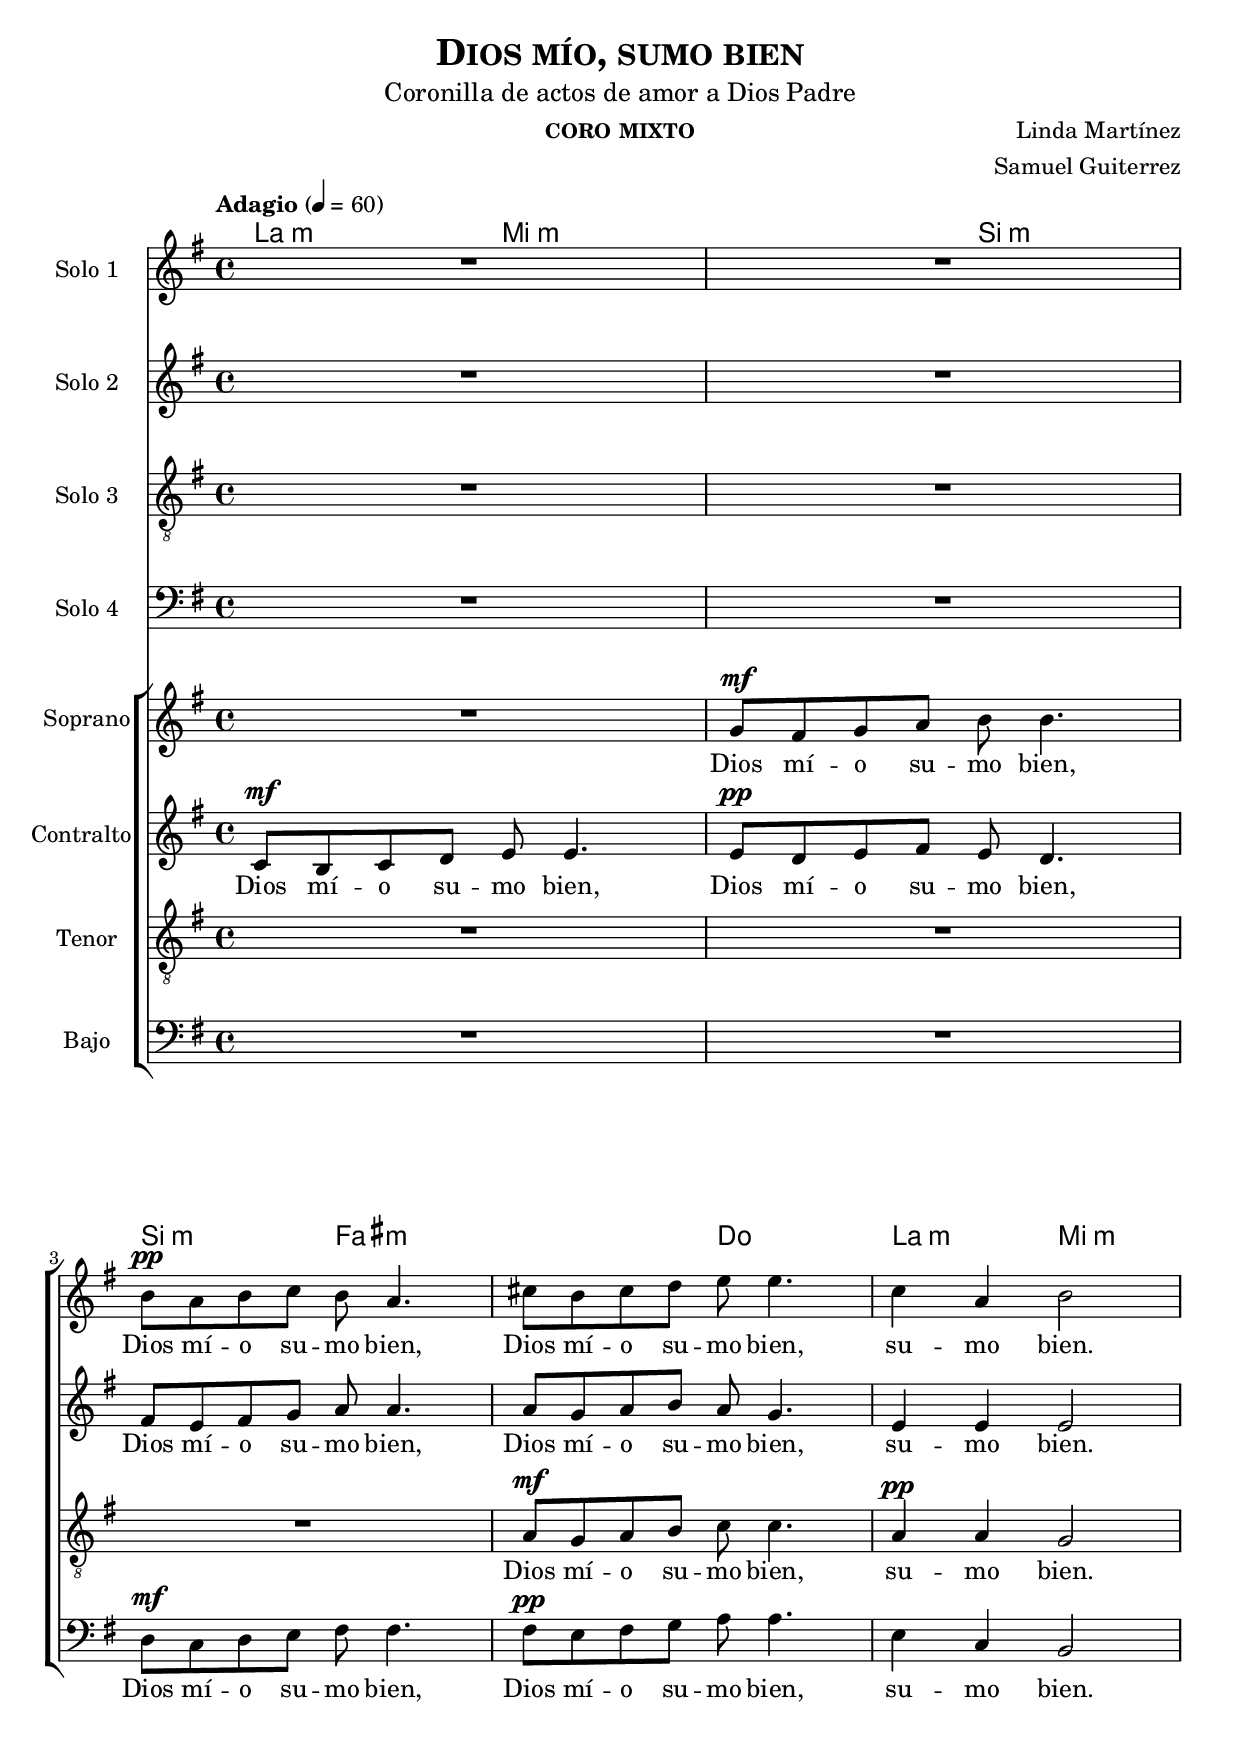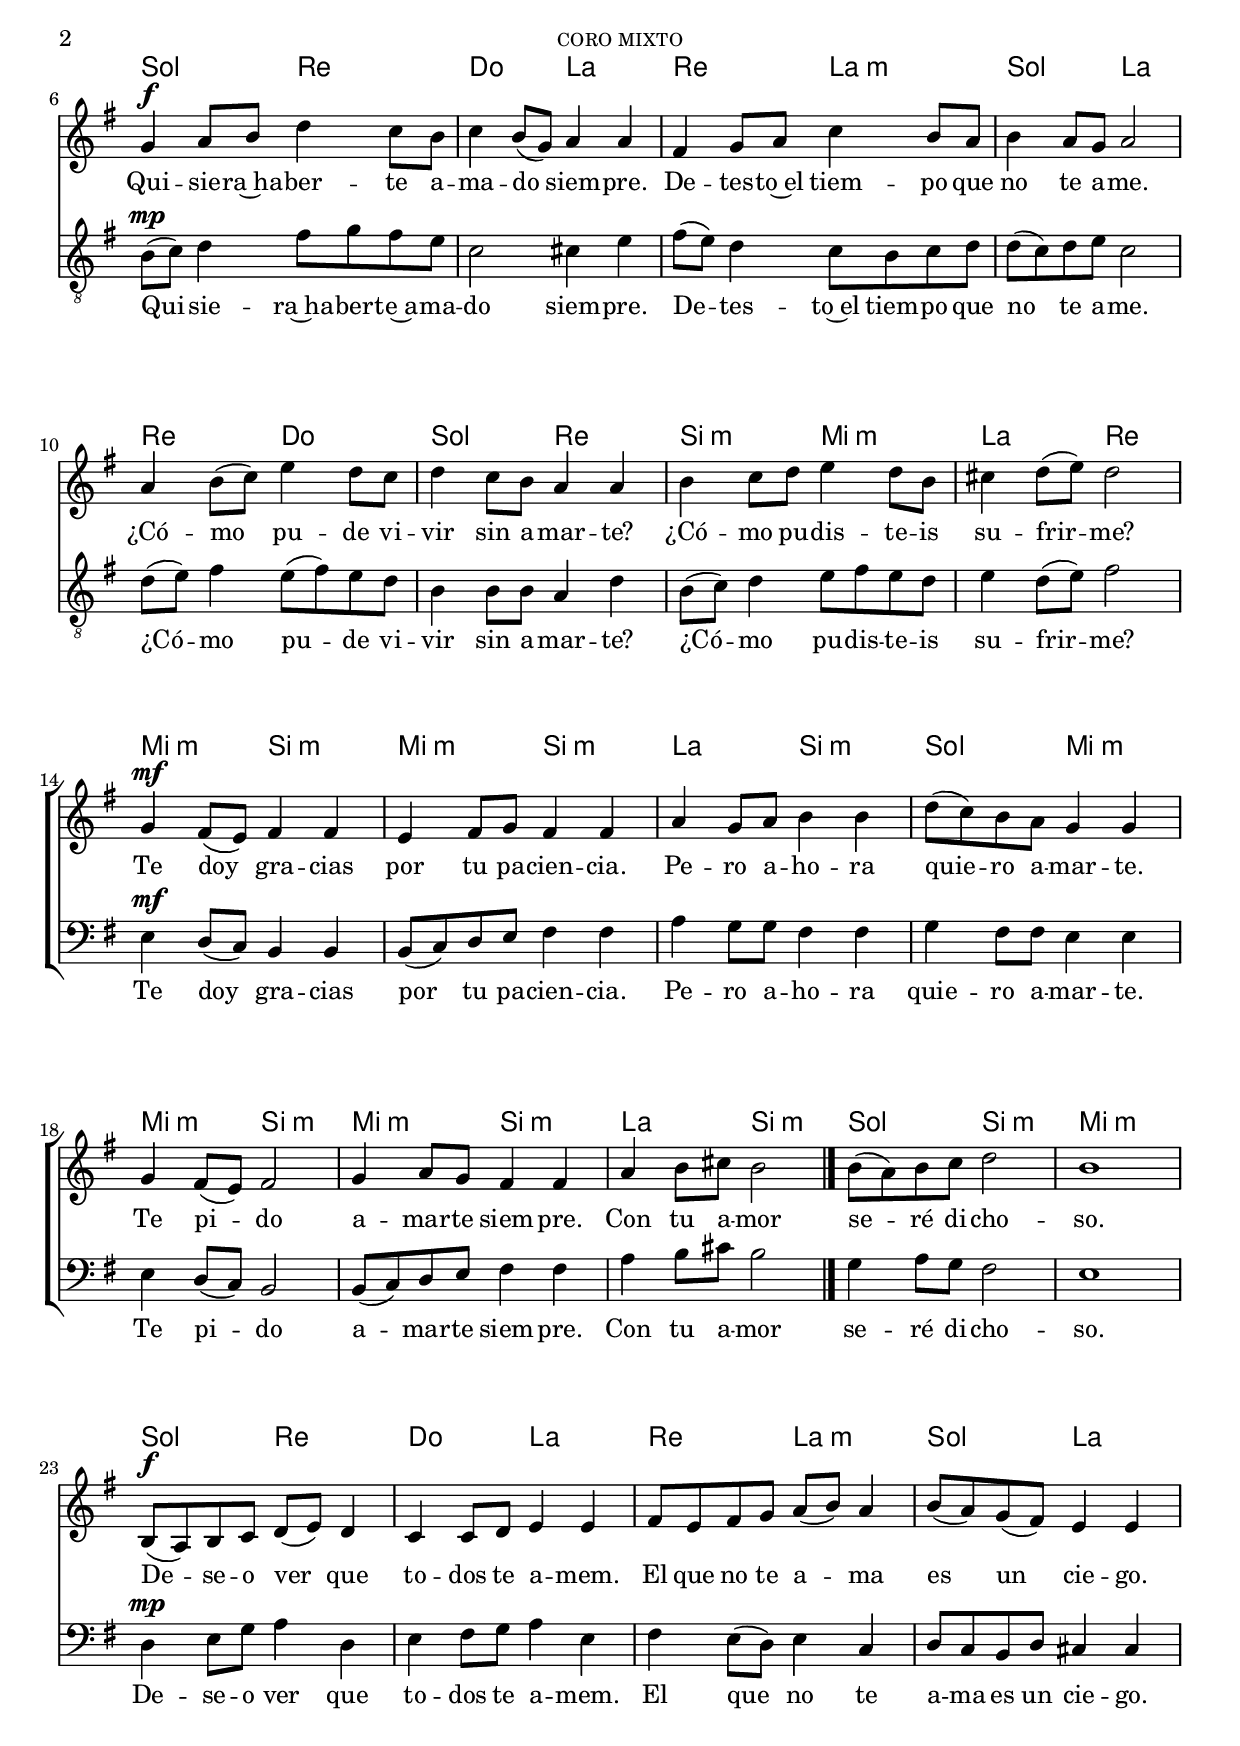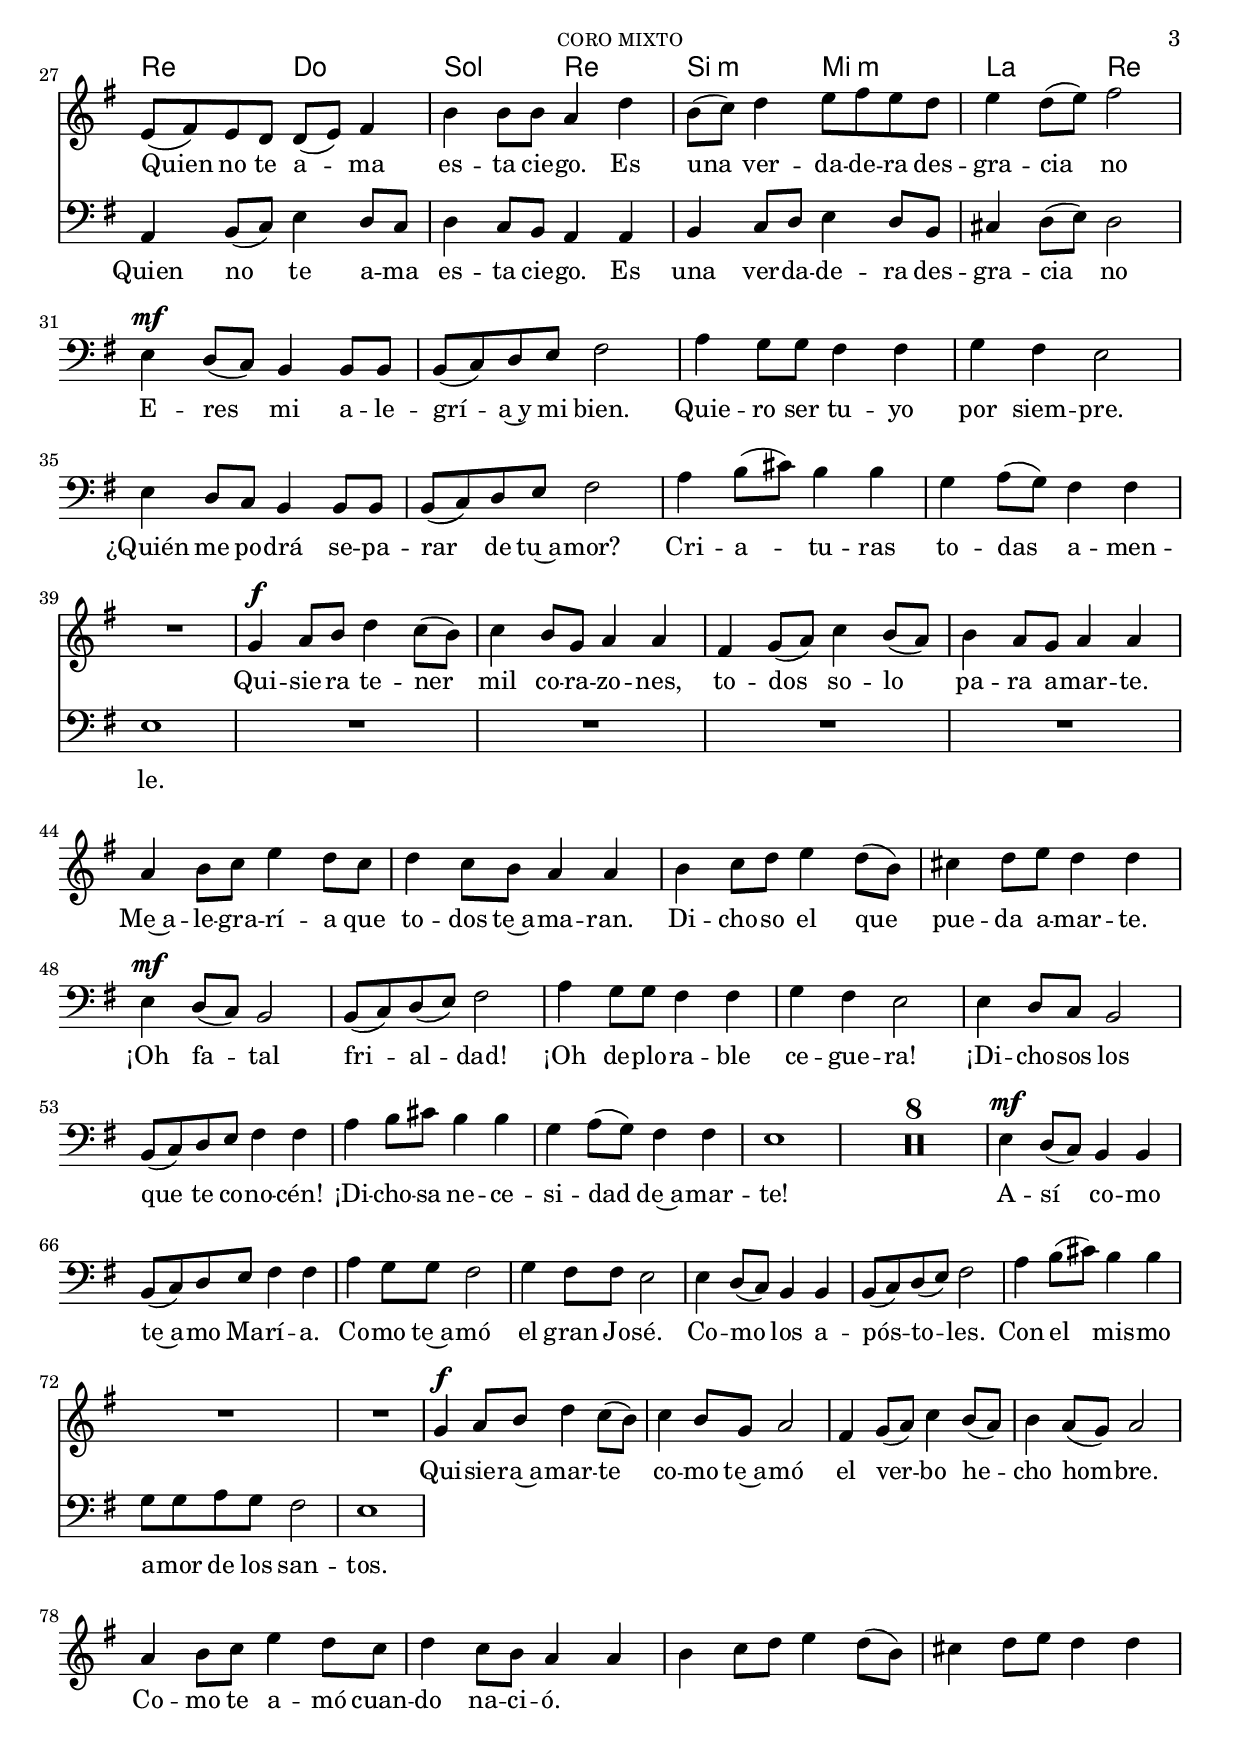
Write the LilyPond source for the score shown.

% Dios mio, sumo bien - Coro mixto
% by serachsam

\language "espanol"
\version "2.23.10"

% --- Global parameters
%particle = 0
%jump = \break
%time = 4

% --- Includes
title = "Dios mío, sumo bien"
subtitle = "Coronilla de actos de amor a Dios Padre"
subsubtitle = ""
autor = "Linda Martínez"
arranger = ""
other = "Samuel Guiterrez"
papper = "letter"
size = 20

global = {
    \tempo "Adagio" 4 = 60
    \key mi \minor
    \time 4/4

    s1*20
    
    \bar "|."
}

soprano-solo = \relative do'' {
  \compressEmptyMeasures
  \dynamicUp

  R1*5 |
  
  sol4\f la8 si re4 do8 si |
  do4 si8( sol) la4 la |
  fas4 sol8 la do4 si8 la |
  si4 la8 sol la2 | \break
  la4 si8( do) mi4 re8 do |
  re4 do8 si la4 la |
  si4 do8 re mi4 re8 si |
  dos4 re8( mi) re2 | \break
  
  R1*26 |
  
  sol,4\f la8 si re4 do8( si) |
  do4 si8 sol la4 la |
  fas4 sol8( la) do4 si8( la) |
  si4 la8 sol la4 la | \break
  la4 si8 do mi4 re8 do |
  re4 do8 si la4 la |
  si4 do8 re mi4 re8( si) |
  dos4 re8 mi re4 re | \break
  
  R1*26 |
  
  sol,4\f la8 si re4 do8( si) |
  do4 si8 sol la2 |
  fas4 sol8( la) do4 si8( la) |
  si4 la8( sol) la2 | \break
  la4 si8 do mi4 re8 do |
  re4 do8 si la4 la |
  si4 do8 re mi4 re8( si) |
  dos4 re8 mi re4 re | \break
}

soprano-solo-lyrics = \lyricmode {
  Qui -- sie -- ra~ha -- ber -- te a -- ma -- do siem -- pre.
  De -- tes -- to~el tiem -- po que no te a -- me.
  ¿Có -- mo pu -- de vi -- vir sin a -- mar -- te?
  ¿Có -- mo pu -- dis -- te -- is su -- frir -- me?
  
  Qui -- sie -- ra te -- ner mil co -- ra -- zo -- nes,
  to -- dos so -- lo pa -- ra a -- mar -- te.
  Me~a -- le -- gra -- rí -- a que to -- dos te~a -- ma -- ran.
  Di -- cho -- so el que pue -- da a -- mar -- te.
  
  Qui -- sie -- ra~a -- mar -- te co -- mo te~a -- mó
  el ver -- bo he -- cho hom -- bre.
  Co -- mo te a -- mó cuan -- do na -- ci -- ó.
}

alto-solo = \relative do' {
  \compressEmptyMeasures
  \dynamicUp
  R1*22 |
  si8\f( la) si do re( mi) re4 |
  do4 do8 re mi4 mi |
  fas8 mi fas sol la( si) la4 |
  si8( la) sol( fas) mi4 mi | \break
  mi8( fas) mi re re8( mi) fas4 |
  si4 si8 si la4 re |
  si8( do) re4 mi8 fas mi re |
  mi4 re8( mi) fas2 | \break
}

alto-solo-lyrics = \lyricmode {
  De -- se -- o ver que to -- dos te a -- mem.
  El que no te a -- ma es un cie -- go.
  Quien no te a -- ma es -- ta cie -- go.
  Es una ver -- da -- de -- ra des -- gra -- cia no a -- mar -- te.
}

tenor-solo = \relative do' {
  \compressEmptyMeasures
  \dynamicUp
  \clef "G_8"
  R1*5 |
  si8\mp( do) re4 fas8 sol fas mi |
  do2 dos4 mi |
  fas8( mi) re4 do8 si do re |
  re8( do) re mi do2 | \break
  re8( mi) fas4 mi8( fas) mi re |
  si4 si8 si la4 re |
  si8( do) re4 mi8 fas mi re |
  mi4 re8( mi) fas2 | \break
  
}

tenor-solo-lyrics = \lyricmode {
  Qui -- sie -- ra~ha -- ber -- te~a -- ma -- do siem -- pre.
  De -- tes -- to~el tiem -- po que no te a -- me.
  ¿Có -- mo pu -- de vi -- vir sin a -- mar -- te?
  ¿Có -- mo pu -- dis -- te -- is su -- frir -- me?
}

bass-solo = \relative do {
  \compressEmptyMeasures
  \dynamicUp
  \clef bass
  R1*22 |
  re4\mp mi8 sol la4 re, |
  mi4 fas8 sol la4 mi |
  fas4 mi8( re) mi4 do |
  re8 do si re dos4 dos | \break
  la4 si8( do) mi4 re8 do |
  re4 do8 si la4 la |
  si4 do8 re mi4 re8 si |
  dos4 re8( mi) re2 | \break
}

bass-solo-lyrics = \lyricmode {
  De -- se -- o ver que to -- dos te a -- mem.
  El que no te a -- ma es un cie -- go.
  Quien no te a -- ma es -- ta cie -- go.
  Es una ver -- da -- de -- ra des -- gra -- cia no a -- mar -- te.
}

\include "soprano.ily"
alto = \relative do' {
  \compressEmptyMeasures
  \dynamicUp
  do8\mf si do re mi mi4. |
  mi8\pp re mi fas mi re4. |
  fas8 mi fas sol la la4. |
  la8 sol la si la sol4. |
  mi4 mi mi2 | 
}

alto-lyrics = \lyricmode {
  Dios mí -- o su -- mo bien, Dios mí -- o su -- mo bien,
  Dios mí -- o su -- mo bien, Dios mí -- o su -- mo bien,
  su -- mo bien.
}

tenor = \relative do' {
  \compressEmptyMeasures
  \dynamicUp
  \clef "G_8"
  R1*3 |
  la8\mf sol la si do do4. |
  la4\pp la sol2 |
}

tenor-lyrics = \lyricmode {
  Dios mí -- o su -- mo bien, su -- mo bien.
}

bass = \relative do {
  \compressEmptyMeasures
  \dynamicUp
  \clef bass
  R1*2 |
  re8\mf do re mi fas fas4. |
  fas8\pp mi fas sol la la4. |
  mi4 do si2 |
  
  R1*8 |

  mi4\mf re8( do) si4 si |
  si8( do) re mi fas4 fas |
  la4 sol8 sol fas4 fas |
  sol4 fas8 fas mi4 mi |
  mi4 re8( do) si2 |
  si8( do) re mi fas4 fas |
  la4 si8 dos si2 |
  sol4 la8 sol fas2 |
  mi1 |
  
  R1*8 |

  mi4\mf re8( do) si4 si8 si |
  si8( do) re mi fas2 |
  la4 sol8 sol fas4 fas |
  sol4 fas mi2 |
  mi4 re8 do si4 si8 si |
  si8( do) re mi fas2 |
  la4 si8( dos) si4 si |
  sol4 la8( sol) fas4 fas |
  mi1 |
  
  R1*8 |

  mi4\mf re8( do) si2 |
  si8( do) re( mi) fas2 |
  la4 sol8 sol fas4 fas |
  sol4 fas mi2 |
  mi4 re8 do si2 |
  si8( do) re mi fas4 fas |
  la4 si8 dos si4 si |
  sol4 la8( sol) fas4 fas |
  mi1 |
  
  R1*8 |

  mi4\mf re8( do) si4 si |
  si8( do) re mi fas4 fas |
  la4 sol8 sol fas2 |
  sol4 fas8 fas mi2 |
  mi4 re8( do) si4 si |
  si8( do) re( mi) fas2 |
  la4 si8( dos) si4 si |
  sol8 sol la sol fas2 |
  mi1 |
}

bass-lyrics = \lyricmode {
  Dios mí -- o su -- mo bien, Dios mí -- o su -- mo bien,
  su -- mo bien.
  
  Te doy gra -- cias por tu pa -- cien -- cia.
  Pe -- ro a -- ho -- ra quie -- ro a -- mar -- te.
  Te pi -- do a -- mar -- te siem -- pre.
  Con tu a -- mor se -- ré di -- cho -- so.
  
  E -- res mi a -- le -- grí -- a~y mi bien.
  Quie -- ro ser tu -- yo por siem -- pre.
  ¿Quién me po -- drá se -- pa -- rar de tu~a -- mor?
  Cri -- a -- tu -- ras to -- das a -- men -- le.
  
  ¡Oh fa -- tal fri -- al -- dad!
  ¡Oh de -- plo -- ra -- ble ce -- gue -- ra!
  ¡Di -- cho -- sos los que te co -- no -- cén!
  ¡Di -- cho -- sa ne -- ce -- si -- dad de~a -- mar -- te!
  
  A -- sí co -- mo te~a -- mo Ma -- rí -- a.
  Co -- mo te~a -- mó el gran Jo -- sé.
  Co -- mo los a -- pós -- to -- les.
  Con el mis -- mo a -- mor de los san -- tos.
}

harmonies = \new ChordNames {
  \set ChordNames.midiInstrument = "string ensemble 2"
  \set ChordNames.midiMaximumVolume = #0.5
  \set chordChanges = ##t
  \chordmode {
    \italianChords

      la2:m mi2:m |
      mi2:m si2:m |
      si2:m fas2:m |
      fas2:m do2 |
      la2:m mi2:m |
      
      sol2 re2 |
      do2 la2 |
      re2 la2:m |
      sol2 la2 |
      re2 do2 |
      sol2 re2 |
      si2:m mi2:m |
      la2 re2 |
      
      mi2:m si2:m |
      mi2:m si2:m |
      la2 si2:m |
      sol2 mi2:m |
      mi2:m si2:m |
      mi2:m si2:m |
      la2 si2:m |
      sol2 si2:m |
      mi1:m |
      
      sol2 re2 |
      do2 la2 |
      re2 la2:m |
      sol2 la2 |
      re2 do2 |
      sol2 re2 |
      si2:m mi2:m |
      la2 re2 |
  }
}

% \include "metronome.ily"

% --- Global size
%#(set-global-staff-size \size)

% --- Header
\header {
  title = \markup{\smallCaps \title}
  subtitle = \markup{\medium \subtitle}
  subsubtitle = \markup{\medium \subsubtitle}
  instrument = \markup{\caps "coro mixto"}
  composer = \markup {\right-column {\autor \other}}
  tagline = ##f
  breakbefore = ##t
}

% --- Music

% --- Harmony

% --- Sheet
\score {
  <<
    \harmonies
    \new Staff {
      <<
        \set Staff.instrumentName = "Solo 1"
        \set Staff.midiInstrument = #"oboe"
        %\set Staff.midiMaximumVolume = #1.5
        <<
          \new Voice = "soprano-solo" { << \global \soprano-solo >> }
          \new Lyrics \lyricsto "soprano-solo" { \soprano-solo-lyrics }
        >>
      >>
    }
    \new Staff {
      <<
        \set Staff.instrumentName = "Solo 2"
        \set Staff.midiInstrument = #"clarinet"
        %\set Staff.midiMaximumVolume = #1.5
        <<
          \new Voice = "alto-solo" { << \global \alto-solo >> }
          \new Lyrics \lyricsto "alto-solo" { \alto-solo-lyrics }
        >>
      >>
    }
    \new Staff {
      <<
        \set Staff.instrumentName = "Solo 3"
        \set Staff.midiInstrument = #"english horn"
        %\set Staff.midiMaximumVolume = #1.5
        <<
          \new Voice = "tenor-solo" { << \global \tenor-solo >> }
          \new Lyrics \lyricsto "tenor-solo" { \tenor-solo-lyrics }
        >>
      >>
    }
    \new Staff {
      <<
        \set Staff.instrumentName = "Solo 4"
        \set Staff.midiInstrument = #"bassoon"
        %\set Staff.midiMaximumVolume = #1.5
        <<
          \new Voice = "bass-solo" { << \global \bass-solo >> }
          \new Lyrics \lyricsto "bass-solo" { \bass-solo-lyrics }
        >>
      >>
    }
    \new ChoirStaff {
      <<
        \new Staff {
          <<
            \set Staff.instrumentName = "Soprano"
            \set Staff.midiInstrument = #"oboe"
            %\set Staff.midiMaximumVolume = #1.5
            <<
              \new Voice = "soprano" { << \global \soprano >> }
              \new Lyrics \lyricsto "soprano" { \soprano-lyrics }
            >>
          >>
        }
        \new Staff {
          <<
            \set Staff.instrumentName = "Contralto"
            \set Staff.midiInstrument = #"clarinet"
            %\set Staff.midiMaximumVolume = #1.5
            <<
              \new Voice = "alto" { << \global \alto >> }
              \new Lyrics \lyricsto "alto" { \alto-lyrics }
            >>
          >>
        }
        \new Staff {
          <<
            \set Staff.instrumentName = "Tenor"
            \set Staff.midiInstrument = #"english horn"
            %\set Staff.midiMaximumVolume = #1.5
            <<
              \new Voice = "tenor" { << \global \tenor >> }
              \new Lyrics \lyricsto "tenor" { \tenor-lyrics }
            >>
          >>
        }
        \new Staff {
          <<
            \set Staff.instrumentName = "Bajo"
            \set Staff.midiInstrument = #"bassoon"
            %\set Staff.midiMaximumVolume = #1.5
            <<
              \new Voice = "bass" { << \global \bass >> }
              \new Lyrics \lyricsto "bass" { \bass-lyrics }
            >>
          >>
        }
      >>
    }
  >>
  \layout {
    \context {
      \Staff
      \RemoveEmptyStaves
    }
  }
  \midi {}
}

% --- Paper
\paper {
  #(set-default-paper-size "letter")
  page-breaking = #ly:page-turn-breaking
}


%{
convert-ly (GNU LilyPond) 2.23.10  convert-ly: Procesando «»...
Aplicando la conversión: 2.23.3, 2.23.4, 2.23.5, 2.23.6, 2.23.7,
2.23.8, 2.23.9, 2.23.10
%}
